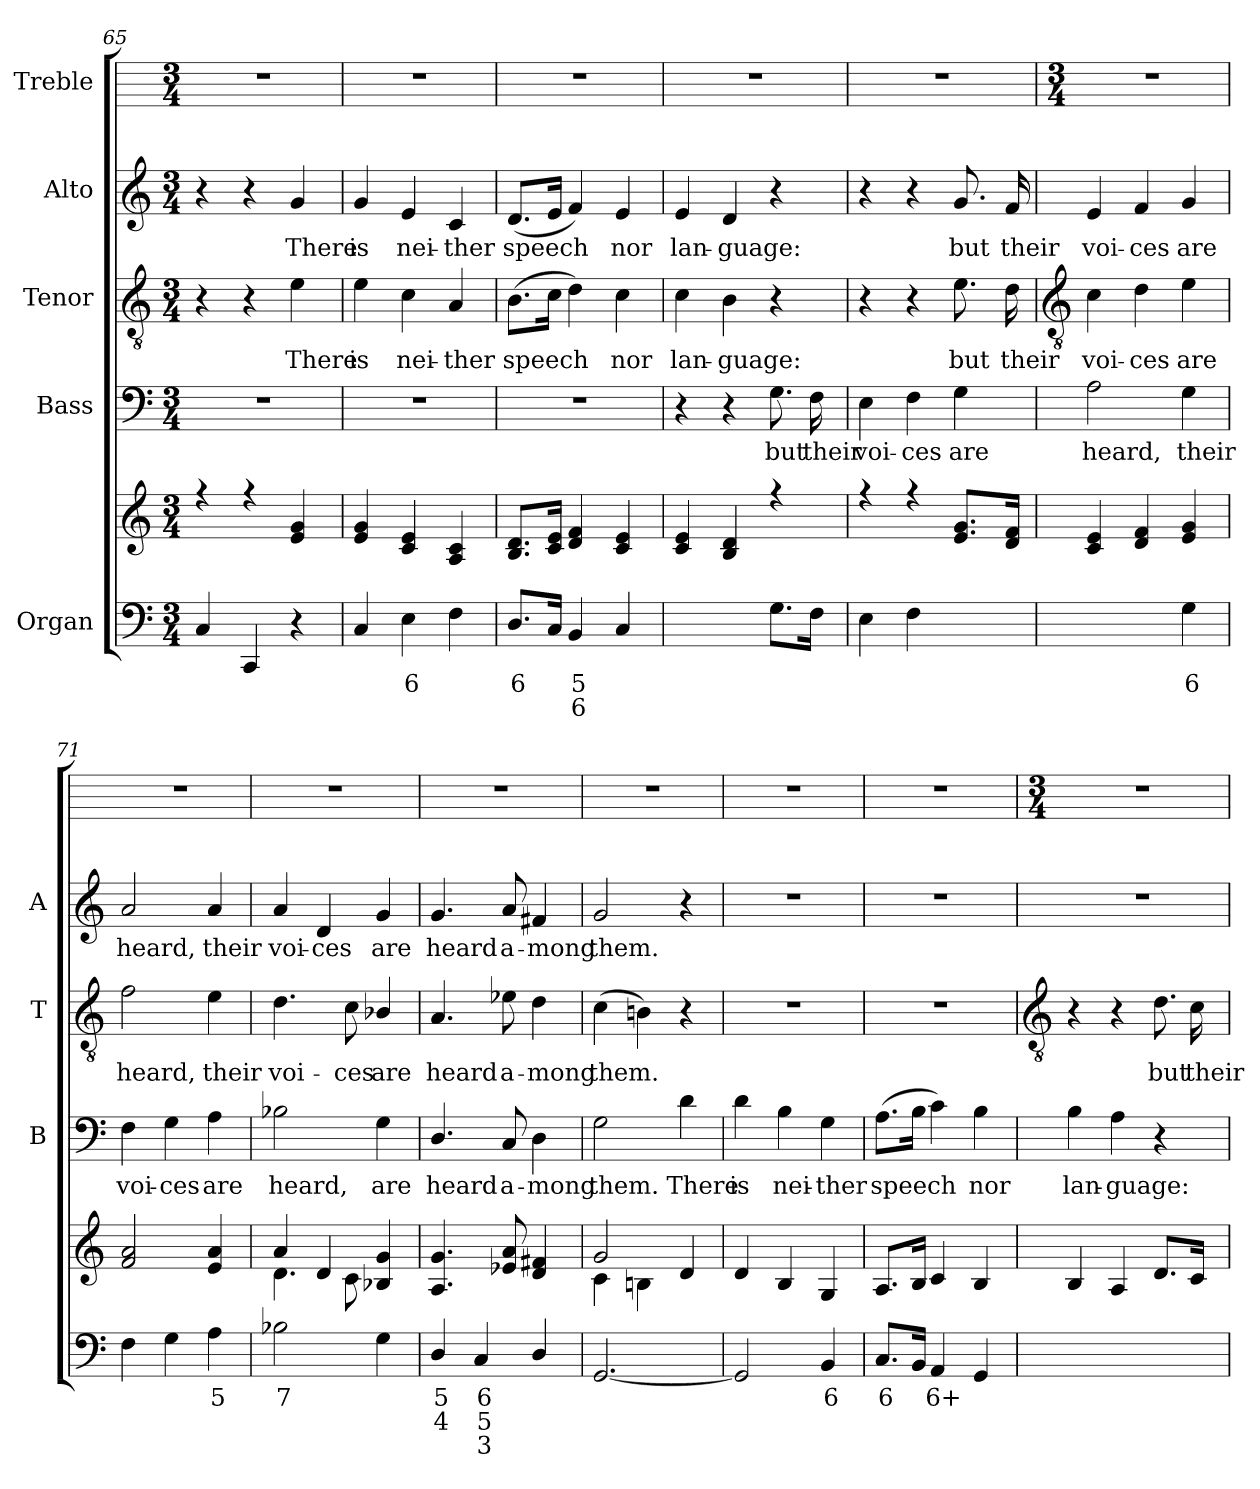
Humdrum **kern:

**kern	**text	**text	**text	**kern	**kern	**text	**kern	**text	**kern	**text	**kern
*part5	*part5	*part5	*part5	*part5	*part4	*part4	*part3	*part3	*part2	*part2	*part1
*staff6	*staff6	*staff6	*staff6	*staff5	*staff4	*staff4	*staff3	*staff3	*staff2	*staff2	*staff1
*I"Organ	*	*	*	*	*I"Bass	*	*I"Tenor	*	*I"Alto	*	*I"Treble
*	*	*	*	*	*I'B	*	*I'T	*	*I'A	*	*
*clefF4	*	*	*	*clefG2	*clefF4	*	*clefGv2	*	*clefG2	*	*
*k[]	*	*	*	*k[]	*k[]	*	*k[]	*	*k[]	*	*
*C:	*	*	*	*C:	*C:	*	*C:	*	*C:	*	*
*M3/4	*	*	*	*M3/4	*M3/4	*	*M3/4	*	*M3/4	*	*M3/4
=65	=65	=65	=65	=65	=65	=65	=65	=65	=65	=65	=65
*	*	*	*	*^	*	*	*	*	*	*	*
!	!	!	!	!	!	!LO:N:vis=1	!	!	!	!	!	!
4C	.	.	.	4r	2.ryy	2.r	.	4r	.	4r	.	2.r
4CC	.	.	.	4r	.	.	.	4r	.	4r	.	.
!	!	!	!	!	!	!	!	!	!LO:LY:b	!	!LO:LY:b	!
4r	.	.	.	4e/ 4g/	.	.	.	4e	There	4g	There	.
=66	=66	=66	=66	=66	=66	=66	=66	=66	=66	=66	=66	=66
!	!	!	!	!	!	!LO:N:vis=1	!	!	!LO:LY:b	!	!LO:LY:b	!
4C	.	.	.	4e/ 4g/	2.ryy	2.r	.	4e	is	4g	is	2.r
!	!LO:LY:b	!	!	!	!	!	!	!	!LO:LY:b	!	!LO:LY:b	!
4E	6	.	.	4c/ 4e/	.	.	.	4c	nei-	4e	nei-	.
!	!	!	!	!	!	!	!	!	!LO:LY:b	!	!LO:LY:b	!
4F	.	.	.	4A/ 4c/	.	.	.	4A	-ther	4c	-ther	.
=67	=67	=67	=67	=67	=67	=67	=67	=67	=67	=67	=67	=67
!	!LO:LY:b	!	!	!	!	!LO:N:vis=1	!	!	!LO:LY:b	!	!LO:LY:b	!
8.DL	6	.	.	8.B/ 8.d/L	2.ryy	2.r	.	(>8.BL	speech	(<8.dL	speech	2.r
16CJ	.	.	.	16c/ 16e/J	.	.	.	16cJ	.	16eJ	.	.
!	!LO:LY:b	!LO:LY:b	!	!	!	!	!	!	!	!	!	!
4BB	5	6	.	4d/ 4f/	.	.	.	4d)	.	4f)	.	.
!	!	!	!	!	!	!	!	!	!LO:LY:b	!	!LO:LY:b	!
4C	.	.	.	4c/ 4e/	.	.	.	4c	nor	4e	nor	.
=68	=68	=68	=68	=68	=68	=68	=68	=68	=68	=68	=68	=68
!	!LO:LY:b	!LO:LY:b	!	!	!	!	!	!	!LO:LY:b	!	!LO:LY:b	!
[4GGyy	6	4	.	4c/ 4e/	2.ryy	4r	.	4c	lan-	4e	lan-	2.r
!	!LO:LY:b	!LO:LY:b	!	!	!	!	!	!	!LO:LY:b	!	!LO:LY:b	!
4GGyy]	5	3	.	4B/ 4d/	.	4r	.	4B	-guage:	4d	-guage:	.
!	!	!	!	!	!	!	!LO:LY:b	!	!	!	!	!
8.GL	.	.	.	4r	.	8.G	but	4r	.	4r	.	.
!	!	!	!	!	!	!	!LO:LY:b	!	!	!	!	!
16FJ	.	.	.	.	.	16F	their	.	.	.	.	.
=69	=69	=69	=69	=69	=69	=69	=69	=69	=69	=69	=69	=69
!	!	!	!	!	!	!	!LO:LY:b	!	!	!	!	!
4E	.	.	.	4r	2.ryy	4E	voi-	4r	.	4r	.	2.r
!	!	!	!	!	!	!	!LO:LY:b	!	!	!	!	!
4F	.	.	.	4r	.	4F	-ces	4r	.	4r	.	.
!	!LO:LY:b	!LO:LY:b	!	!	!	!	!LO:LY:b	!	!LO:LY:b	!	!LO:LY:b	!
[8Gyy	8	6	.	8.e/ 8.g/L	.	4G	are	8.e	but	8.g	but	.
!	!LO:LY:b	!LO:LY:b	!	!	!	!	!	!	!	!	!	!
8Gyy]	7	5	.	.	.	.	.	.	.	.	.	.
!	!	!	!	!	!	!	!	!	!LO:LY:b	!	!LO:LY:b	!
.	.	.	.	16d/ 16f/J	.	.	.	16d	their	16f	their	.
!!LO:LB:g=z
=70	=70	=70	=70	=70	=70	=70	=70	=70	=70	=70	=70	=70
*	*	*	*	*	*	*	*	*clefGv2	*	*	*	*
*	*	*	*	*	*	*	*	*	*	*	*	*M3/4
!	!LO:LY:b	!LO:LY:b	!	!	!	!	!LO:LY:b	!	!LO:LY:b	!	!LO:LY:b	!
[4Ayy	5	3	.	4c/ 4e/	2.ryy	2A	heard,	4c	voi-	4e	voi-	2.r
!	!LO:LY:b	!LO:LY:b	!	!	!	!	!	!	!LO:LY:b	!	!LO:LY:b	!
4Ayy]	6	4	.	4d/ 4f/	.	.	.	4d	-ces	4f	-ces	.
!	!LO:LY:b	!	!	!	!	!	!LO:LY:b	!	!LO:LY:b	!	!LO:LY:b	!
4G	6	.	.	4e/ 4g/	.	4G	their	4e	are	4g	are	.
=71	=71	=71	=71	=71	=71	=71	=71	=71	=71	=71	=71	=71
!	!	!	!	!	!	!	!LO:LY:b	!	!LO:LY:b	!	!LO:LY:b	!
4F	.	.	.	2f/ 2a/	2.ryy	4F	voi-	2f	heard,	2a	heard,	2.r
!	!	!	!	!	!	!	!LO:LY:b	!	!	!	!	!
4G	.	.	.	.	.	4G	-ces	.	.	.	.	.
!	!LO:LY:b	!	!	!	!	!	!LO:LY:b	!	!LO:LY:b	!	!LO:LY:b	!
4A	5	.	.	4e/ 4a/	.	4A	are	4e	their	4a	their	.
=72	=72	=72	=72	=72	=72	=72	=72	=72	=72	=72	=72	=72
!	!LO:LY:b	!	!	!	!	!	!LO:LY:b	!	!LO:LY:b	!	!LO:LY:b	!
2B-X	7	.	.	4a/	4.d\	2B-X	heard,	4.d	voi-	4a	voi-	2.r
!	!	!	!	!	!	!	!	!	!	!	!LO:LY:b	!
.	.	.	.	4d/	.	.	.	.	.	4d	-ces	.
!	!	!	!	!	!	!	!	!	!LO:LY:b	!	!	!
.	.	.	.	.	8c\	.	.	8c	-ces	.	.	.
!	!	!	!	!	!	!	!LO:LY:b	!	!LO:LY:b	!	!LO:LY:b	!
4G	.	.	.	4B-X/ 4g/	4ryy	4G	are	4B-X/	are	4g	are	.
=73	=73	=73	=73	=73	=73	=73	=73	=73	=73	=73	=73	=73
!	!LO:LY:b	!LO:LY:b	!	!	!	!	!LO:LY:b	!	!LO:LY:b	!	!LO:LY:b	!
4D/	5	4	.	4.A/ 4.g/	2.ryy	4.D/	heard	4.A	heard	4.g	heard	2.r
!	!LO:LY:b	!LO:LY:b	!LO:LY:b	!	!	!	!	!	!	!	!	!
4C	6	5	3	.	.	.	.	.	.	.	.	.
!	!	!	!	!	!	!	!LO:LY:b	!	!LO:LY:b	!	!LO:LY:b	!
.	.	.	.	8e-X/ 8a/	.	8C	a-	8e-X	a-	8a	a-	.
!	!	!	!	!	!	!	!LO:LY:b	!	!LO:LY:b	!	!LO:LY:b	!
4D/	.	.	.	4d/ 4f#X/	.	4D	-mong	4d	-mong	4f#X	-mong	.
=74	=74	=74	=74	=74	=74	=74	=74	=74	=74	=74	=74	=74
!	!	!	!	!	!	!	!LO:LY:b	!	!LO:LY:b	!	!LO:LY:b	!
[2.GG	.	.	.	2g/	4c\	2G	them.	(>4c	them.	2g	them.	2.r
.	.	.	.	.	4Bn\	.	.	4Bn)	.	.	.	.
!	!	!	!	!	!	!	!LO:LY:b	!	!	!	!	!
.	.	.	.	4ryy	4d/	4d	There	4r	.	4r	.	.
=75	=75	=75	=75	=75	=75	=75	=75	=75	=75	=75	=75	=75
!	!	!	!	!	!	!	!LO:LY:b	!LO:N:vis=1	!	!LO:N:vis=1	!	!
2GG]	.	.	.	2.ryy	4d/	4d	is	2.r	.	2.r	.	2.r
!	!	!	!	!	!	!	!LO:LY:b	!	!	!	!	!
.	.	.	.	.	4B/	4B	nei-	.	.	.	.	.
!	!LO:LY:b	!	!	!	!	!	!LO:LY:b	!	!	!	!	!
4BB	6	.	.	.	4G/	4G	-ther	.	.	.	.	.
=76	=76	=76	=76	=76	=76	=76	=76	=76	=76	=76	=76	=76
!	!LO:LY:b	!	!	!	!	!	!LO:LY:b	!LO:N:vis=1	!	!LO:N:vis=1	!	!
8.CL	6	.	.	2.ryy	8.A/L	(>8.AL	speech	2.r	.	2.r	.	2.r
16BBJ	.	.	.	.	16B/J	16BJ	.	.	.	.	.	.
!	!LO:LY:b	!	!	!	!	!	!	!	!	!	!	!
4AA	6+	.	.	.	4c/	4c)	.	.	.	.	.	.
!	!	!	!	!	!	!	!LO:LY:b	!	!	!	!	!
4GG	.	.	.	.	4B/	4B	nor	.	.	.	.	.
!!LO:LB:g=z
=77	=77	=77	=77	=77	=77	=77	=77	=77	=77	=77	=77	=77
*	*	*	*	*	*	*	*	*clefGv2	*	*	*	*
*	*	*	*	*	*	*	*	*	*	*	*	*M3/4
!	!LO:LY:b	!LO:LY:b	!	!	!	!	!LO:LY:b	!	!	!LO:N:vis=1	!	!
[4D/yy	6	4	.	2.ryy	4B/	4B	lan-	4r	.	2.r	.	2.r
!	!LO:LY:b	!LO:LY:b	!	!	!	!	!LO:LY:b	!	!	!	!	!
2D/yy]	5	3	.	.	4A/	4A	-guage:	4r	.	.	.	.
!	!	!	!	!	!	!	!	!	!LO:LY:b	!	!	!
.	.	.	.	.	8.d/L	4r	.	8.d	but	.	.	.
!	!	!	!	!	!	!	!	!	!LO:LY:b	!	!	!
.	.	.	.	.	16c/J	.	.	16c	their	.	.	.
*	*	*	*	*v	*v	*	*	*	*	*	*	*
=	=	=	=	=	=	=	=	=	=	=	=
*-	*-	*-	*-	*-	*-	*-	*-	*-	*-	*-	*-
